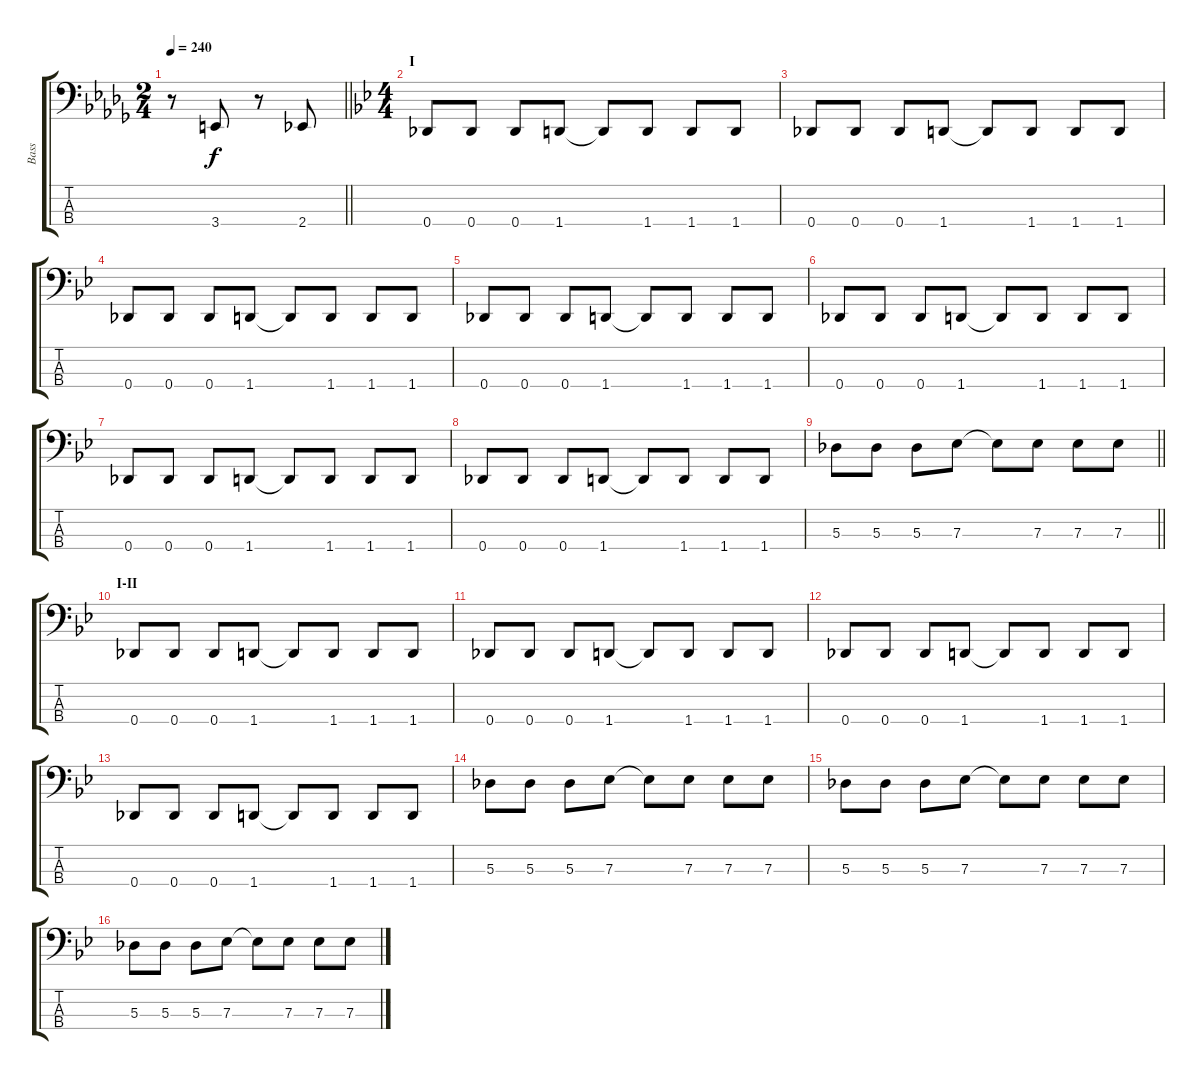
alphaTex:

\track ("Bass" "Bass") {instrument electricbasspick}
\staff {score tabs}
\tuning (Gb2 Db2 Ab1 Db1) {hide}
\ts (2 4)
\tempo 240
\clef f4
\barLineRight lightlight
\ks db
r.8{dy f} 3.4.8 r.8 2.4.8 |
\ts (4 4)
\section ("" "I")
\ks bb
0.4.8 0.4.8 0.4.8 1.4.8 1.4{t}.8 1.4.8 1.4.8 1.4.8 |
0.4.8 0.4.8 0.4.8 1.4.8 1.4{t}.8 1.4.8 1.4.8 1.4.8 |
0.4.8 0.4.8 0.4.8 1.4.8 1.4{t}.8 1.4.8 1.4.8 1.4.8 |
0.4.8 0.4.8 0.4.8 1.4.8 1.4{t}.8 1.4.8 1.4.8 1.4.8 |
0.4.8 0.4.8 0.4.8 1.4.8 1.4{t}.8 1.4.8 1.4.8 1.4.8 |
0.4.8 0.4.8 0.4.8 1.4.8 1.4{t}.8 1.4.8 1.4.8 1.4.8 |
0.4.8 0.4.8 0.4.8 1.4.8 1.4{t}.8 1.4.8 1.4.8 1.4.8 |
\barLineRight lightlight
5.3.8 5.3.8 5.3.8 7.3.8 7.3{t}.8 7.3.8 7.3.8 7.3.8 |
\section ("" "I-II")
0.4.8 0.4.8 0.4.8 1.4.8 1.4{t}.8 1.4.8 1.4.8 1.4.8 |
0.4.8 0.4.8 0.4.8 1.4.8 1.4{t}.8 1.4.8 1.4.8 1.4.8 |
0.4.8 0.4.8 0.4.8 1.4.8 1.4{t}.8 1.4.8 1.4.8 1.4.8 |
0.4.8 0.4.8 0.4.8 1.4.8 1.4{t}.8 1.4.8 1.4.8 1.4.8 |
5.3.8 5.3.8 5.3.8 7.3.8 7.3{t}.8 7.3.8 7.3.8 7.3.8 |
5.3.8 5.3.8 5.3.8 7.3.8 7.3{t}.8 7.3.8 7.3.8 7.3.8 |
5.3.8 5.3.8 5.3.8 7.3.8 7.3{t}.8 7.3.8 7.3.8 7.3.8
